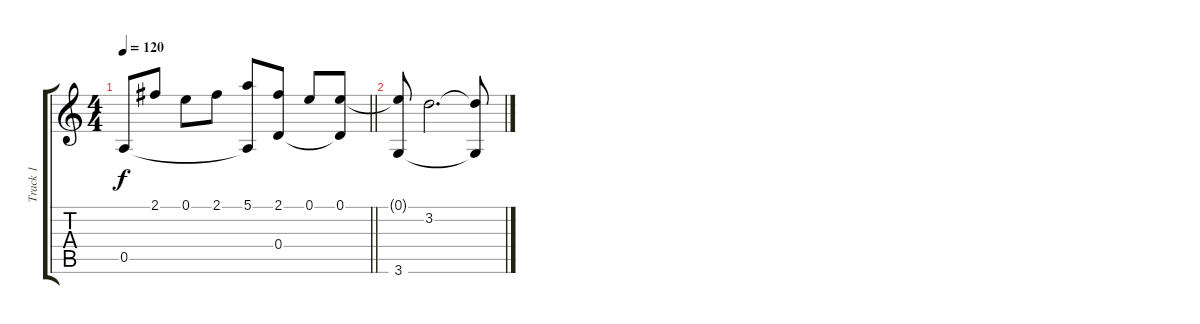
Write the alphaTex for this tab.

\track ("Track 1" "Track 1") {instrument acousticguitarsteel}
\staff {score tabs}
\tuning (E4 B3 G3 D3 A2 E2) {hide}
\ts (4 4)
\tempo 120
\clef g2
\barLineRight lightlight
\ks c
0.5.8{dy f} 2.1.8 0.1.8 2.1.8 (5.1 0.5{t}).8 (2.1 0.4).8 0.1.8 (0.1 0.4{t}).8 |
(0.1{t} 3.6).8 3.2.2{d} (3.2{t} 3.6{t}).8
